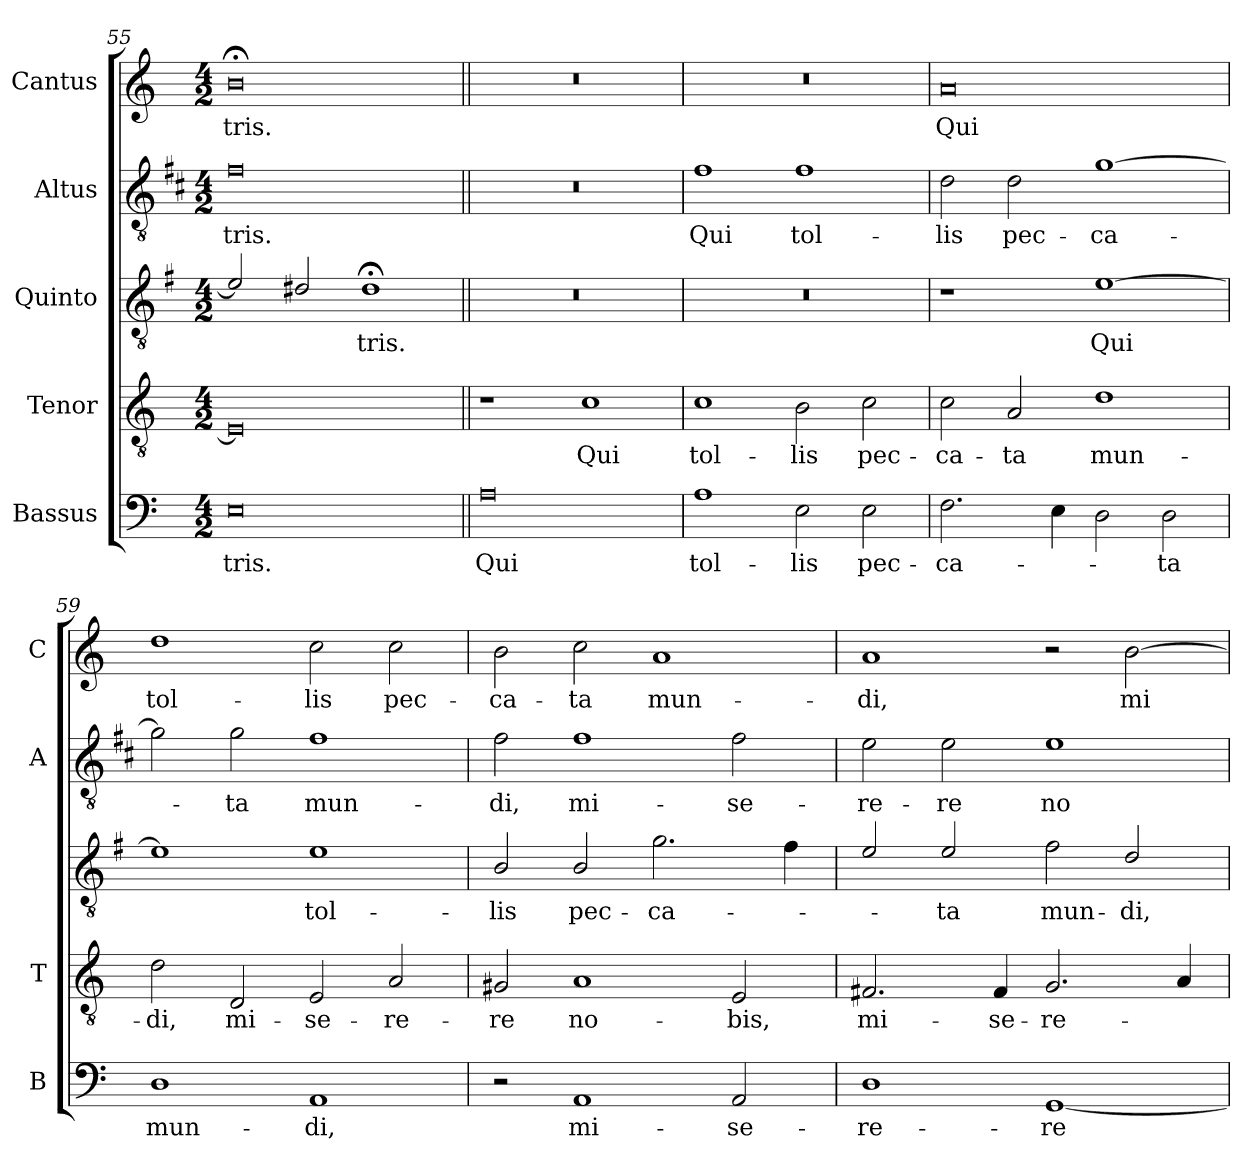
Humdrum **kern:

**kern	**text	**kern	**text	**kern	**text	**kern	**text	**kern	**text
*part5	*part5	*part4	*part4	*part3	*part3	*part2	*part2	*part1	*part1
*staff5	*staff5	*staff4	*staff4	*staff3	*staff3	*staff2	*staff2	*staff1	*staff1
*I"Bassus	*	*I"Tenor	*	*I"Quinto	*	*I"Altus	*	*I"Cantus	*
*I'B	*	*I'T	*	*	*	*I'A	*	*I'C	*
*clefF4	*	*clefGv2	*	*clefGv2	*	*clefGv2	*	*clefG2	*
*	*	*	*	*ITrd4c7	*	*ITrd1c2	*	*	*
*k[]	*	*k[]	*	*k[]	*	*k[]	*	*k[]	*
*C:	*	*C:	*	*C:	*	*C:	*	*C:	*
*M4/2	*	*M4/2	*	*M4/2	*	*M4/2	*	*M4/2	*
=55	=55	=55	=55	=55	=55	=55	=55	=55	=55
!	!LO:LY:b	!	!	!	!	!	!LO:LY:b	!	!LO:LY:b
0E	-tris.	0E]	.	2A/]	.	0e	-tris.	0b;<	-tris.
.	.	.	.	2G#X/	.	.	.	.	.
!	!	!	!	!	!LO:LY:b	!	!	!	!
.	.	.	.	1G#;<	-tris.	.	.	.	.
!!LO:PB:g=z
=56||	=56||	=56||	=56||	=56||	=56||	=56||	=56||	=56||	=56||
!	!LO:LY:b	!	!	!	!	!	!	!	!
0A	Qui	1r	.	0r	.	0r	.	0r	.
!	!	!	!LO:LY:b	!	!	!	!	!	!
.	.	1c	Qui	.	.	.	.	.	.
=57	=57	=57	=57	=57	=57	=57	=57	=57	=57
!	!LO:LY:b	!	!LO:LY:b	!	!	!	!LO:LY:b	!	!
1A	tol-	1c	tol-	0r	.	1e	Qui	0r	.
!	!LO:LY:b	!	!LO:LY:b	!	!	!	!LO:LY:b	!	!
2E\	-lis	2B\	-lis	.	.	1e	tol-	.	.
!	!LO:LY:b	!	!LO:LY:b	!	!	!	!	!	!
2E\	pec-	2c\	pec-	.	.	.	.	.	.
=58	=58	=58	=58	=58	=58	=58	=58	=58	=58
!	!LO:LY:b	!	!LO:LY:b	!	!	!	!LO:LY:b	!	!LO:LY:b
2.F\	-ca-	2c\	-ca-	1r	.	2c\	-lis	0a	Qui
!	!	!	!LO:LY:b	!	!	!	!LO:LY:b	!	!
.	.	2A/	-ta	.	.	2c\	pec-	.	.
4E\	.	.	.	.	.	.	.	.	.
!	!	!	!LO:LY:b	!	!LO:LY:b	!	!LO:LY:b	!	!
2D\	.	1d	mun-	[1A	Qui	[1f	-ca-	.	.
!	!LO:LY:b	!	!	!	!	!	!	!	!
2D\	-ta	.	.	.	.	.	.	.	.
=59	=59	=59	=59	=59	=59	=59	=59	=59	=59
!	!LO:LY:b	!	!LO:LY:b	!	!	!	!	!	!LO:LY:b
1D	mun-	2d\	-di,	1A]	.	2f\]	.	1dd	tol-
!	!	!	!LO:LY:b	!	!	!	!LO:LY:b	!	!
.	.	2D/	mi-	.	.	2f\	-ta	.	.
!	!LO:LY:b	!	!LO:LY:b	!	!LO:LY:b	!	!LO:LY:b	!	!LO:LY:b
1AA	-di,	2E/	-se-	1A	tol-	1e	mun-	2cc\	-lis
!	!	!	!LO:LY:b	!	!	!	!	!	!LO:LY:b
.	.	2A/	-re-	.	.	.	.	2cc\	pec-
=60	=60	=60	=60	=60	=60	=60	=60	=60	=60
!	!	!	!LO:LY:b	!	!LO:LY:b	!	!LO:LY:b	!	!LO:LY:b
2r	.	2G#X/	-re	2E/	-lis	2e\	-di,	2b\	-ca-
!	!LO:LY:b	!	!LO:LY:b	!	!LO:LY:b	!	!LO:LY:b	!	!LO:LY:b
1AA	mi-	1A	no-	2E/	pec-	1e	mi-	2cc\	-ta
!	!	!	!	!	!LO:LY:b	!	!	!	!LO:LY:b
.	.	.	.	2.c\	-ca-	.	.	1a	mun-
!	!LO:LY:b	!	!LO:LY:b	!	!	!	!LO:LY:b	!	!
2AA/	-se-	2E/	-bis,	.	.	2e\	-se-	.	.
.	.	.	.	4B\	.	.	.	.	.
=61	=61	=61	=61	=61	=61	=61	=61	=61	=61
!	!LO:LY:b	!	!LO:LY:b	!	!	!	!LO:LY:b	!	!LO:LY:b
1D	-re-	2.F#X/	mi-	2A/	.	2d\	-re-	1a	-di,
!	!	!	!	!	!LO:LY:b	!	!LO:LY:b	!	!
.	.	.	.	2A/	-ta	2d\	-re	.	.
!	!	!	!LO:LY:b	!	!	!	!	!	!
.	.	4F#/	-se-	.	.	.	.	.	.
!	!LO:LY:b	!	!LO:LY:b	!	!LO:LY:b	!	!LO:LY:b	!	!
[1GG	-re	2.G/	-re-	2B\	mun-	1d	no-	2r	.
!	!	!	!	!	!LO:LY:b	!	!	!	!LO:LY:b
.	.	.	.	2G/	-di,	.	.	[2b\	mi-
.	.	4A/	.	.	.	.	.	.	.
=	=	=	=	=	=	=	=	=	=
*-	*-	*-	*-	*-	*-	*-	*-	*-	*-
